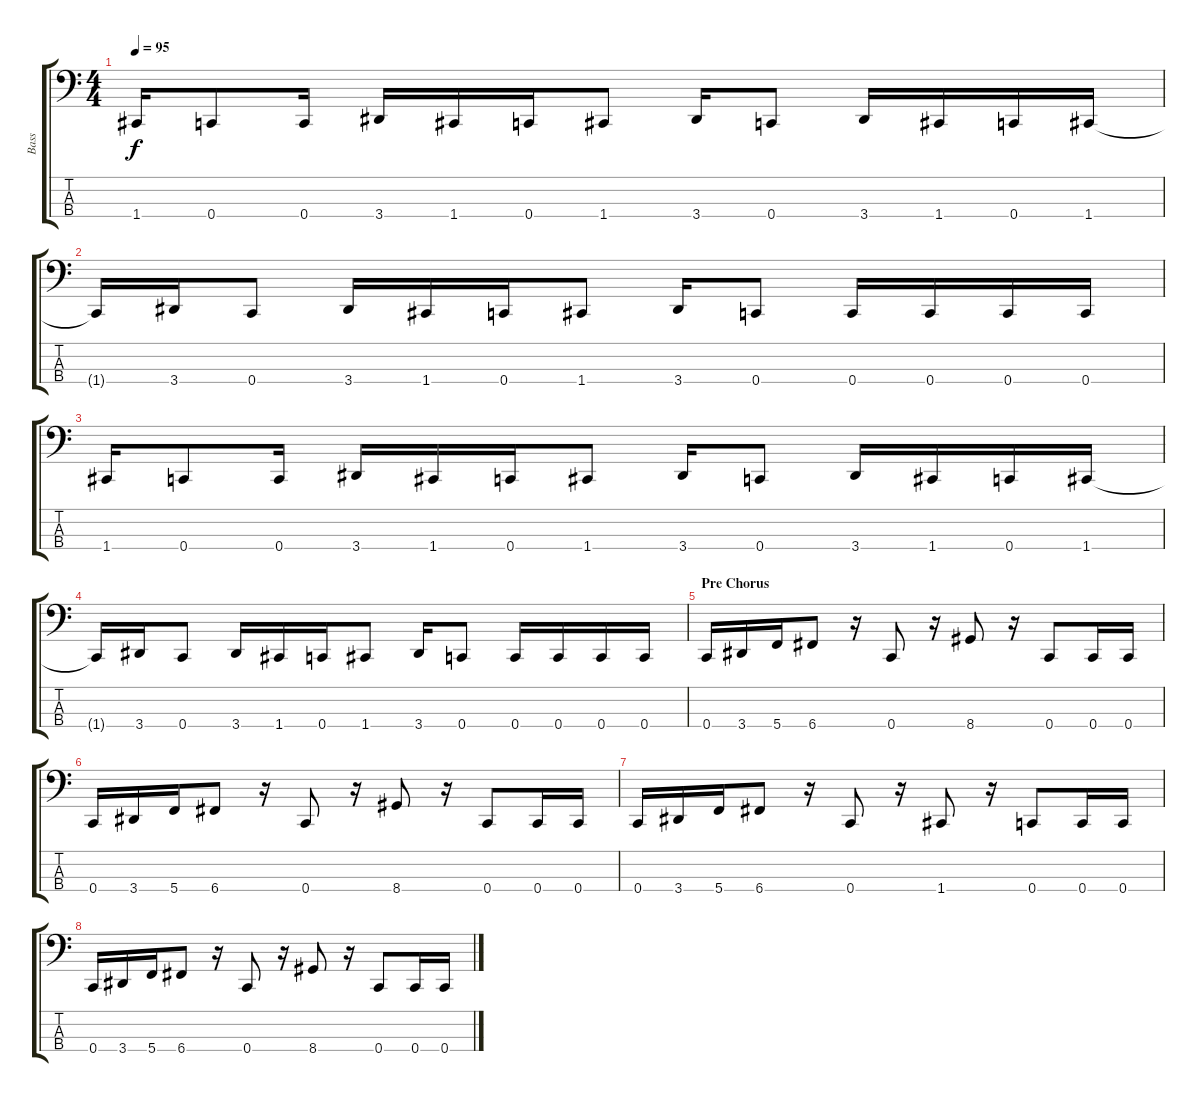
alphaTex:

\track ("Bass" "Bass") {instrument electricbasspick}
\staff {score tabs}
\tuning (F2 C2 G1 C1) {hide}
\ts (4 4)
\tempo 95
\clef f4
\ks c
1.4.16{dy f} 0.4.8 0.4.16 3.4.16 1.4.16 0.4.16 1.4.8 3.4.16 0.4.8 3.4.16 1.4.16 0.4.16 1.4.16 |
1.4{t}.16 3.4.16 0.4.8 3.4.16 1.4.16 0.4.16 1.4.8 3.4.16 0.4.8 0.4.16 0.4.16 0.4.16 0.4.16 |
1.4.16 0.4.8 0.4.16 3.4.16 1.4.16 0.4.16 1.4.8 3.4.16 0.4.8 3.4.16 1.4.16 0.4.16 1.4.16 |
1.4{t}.16 3.4.16 0.4.8 3.4.16 1.4.16 0.4.16 1.4.8 3.4.16 0.4.8 0.4.16 0.4.16 0.4.16 0.4.16 |
\section ("" "Pre Chorus")
0.4.16 3.4.16 5.4.16 6.4.8 r.16 0.4.8 r.16 8.4.8 r.16 0.4.8 0.4.16 0.4.16 |
0.4.16 3.4.16 5.4.16 6.4.8 r.16 0.4.8 r.16 8.4.8 r.16 0.4.8 0.4.16 0.4.16 |
0.4.16 3.4.16 5.4.16 6.4.8 r.16 0.4.8 r.16 1.4.8 r.16 0.4.8 0.4.16 0.4.16 |
0.4.16 3.4.16 5.4.16 6.4.8 r.16 0.4.8 r.16 8.4.8 r.16 0.4.8 0.4.16 0.4.16
